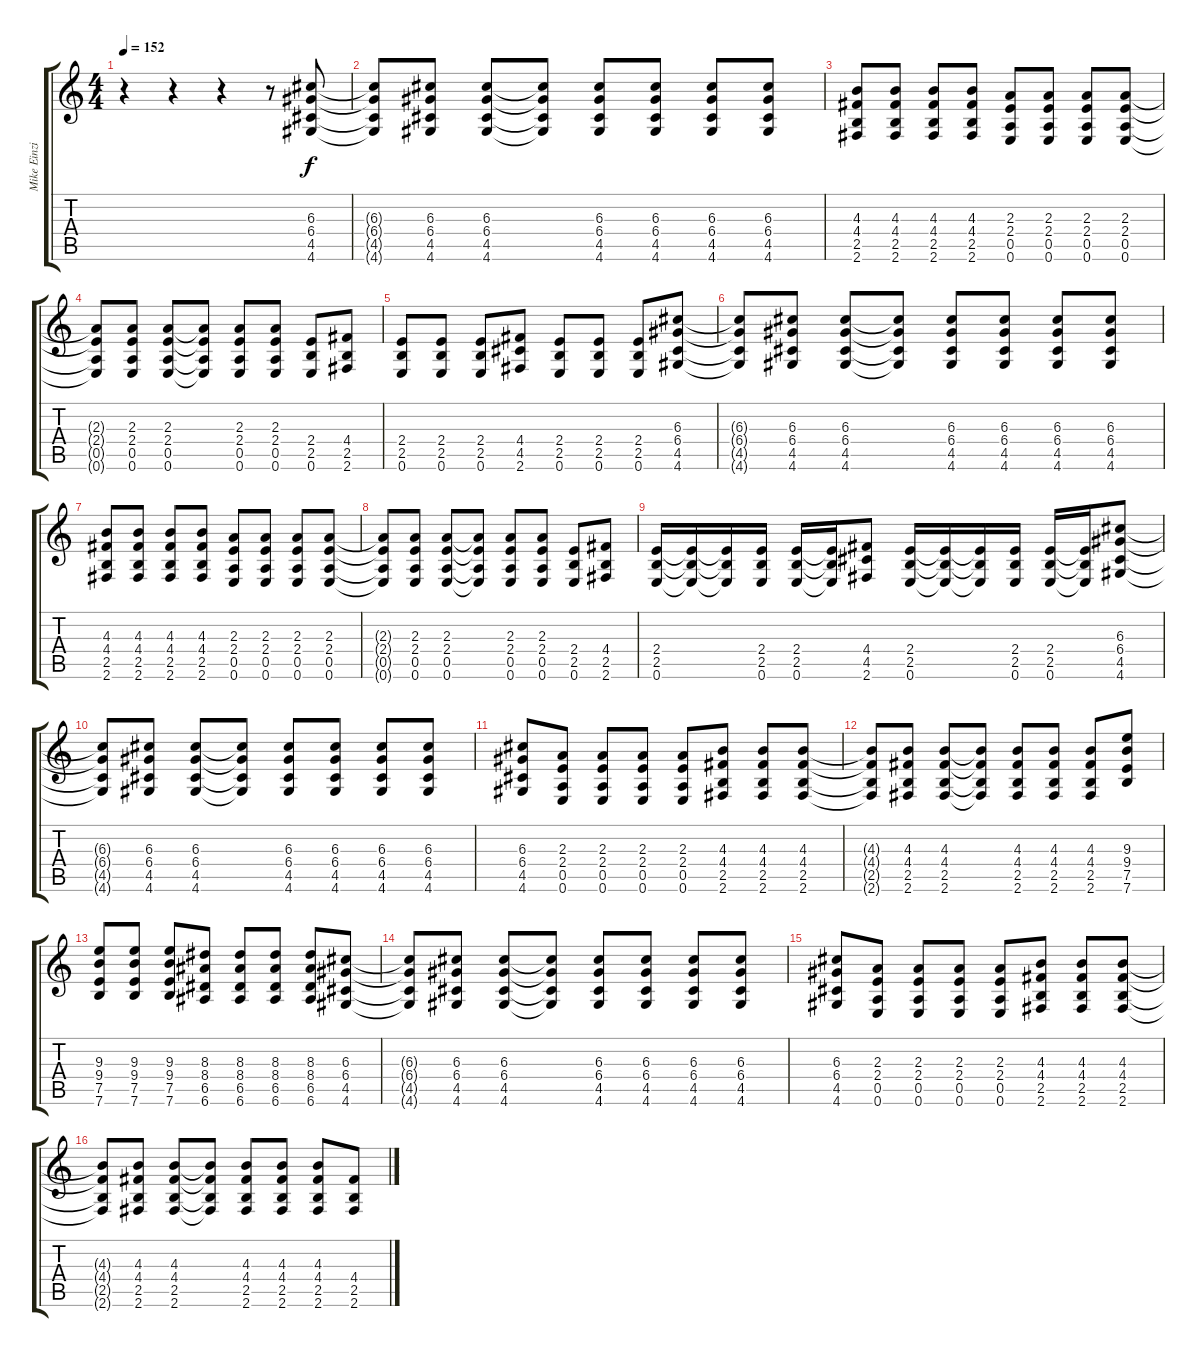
\track ("Mike Einziger" "Mike Einzi") {instrument distortionguitar}
\staff {score tabs}
\tuning (E4 B3 G3 D3 A2 E2) {hide}
\ts (4 4)
\tempo 152
\clef g2
\ks c
r.4{dy f} r.4 r.4 r.8 (6.3 6.4 4.5 4.6).8{instrument distortionguitar} |
(6.3{t} 6.4{t} 4.5{t} 4.6{t}).8 (6.3 6.4 4.5 4.6).8 (6.3 6.4 4.5 4.6).8 (6.3{t} 6.4{t} 4.5{t} 4.6{t}).8 (6.3 6.4 4.5 4.6).8 (6.3 6.4 4.5 4.6).8 (6.3 6.4 4.5 4.6).8 (6.3 6.4 4.5 4.6).8 |
(4.3 4.4 2.5 2.6).8 (4.3 4.4 2.5 2.6).8 (4.3 4.4 2.5 2.6).8 (4.3 4.4 2.5 2.6).8 (2.3 2.4 0.5 0.6).8 (2.3 2.4 0.5 0.6).8 (2.3 2.4 0.5 0.6).8 (2.3 2.4 0.5 0.6).8 |
(2.3{t} 2.4{t} 0.5{t} 0.6{t}).8 (2.3 2.4 0.5 0.6).8 (2.3 2.4 0.5 0.6).8 (2.3{t} 2.4{t} 0.5{t} 0.6{t}).8 (2.3 2.4 0.5 0.6).8 (2.3 2.4 0.5 0.6).8 (2.4 2.5 0.6).8 (4.4 2.5 2.6).8 |
(2.4 2.5 0.6).8 (2.4 2.5 0.6).8 (2.4 2.5 0.6).8 (4.4 4.5 2.6).8 (2.4 2.5 0.6).8 (2.4 2.5 0.6).8 (2.4 2.5 0.6).8 (6.3 6.4 4.5 4.6).8 |
(6.3{t} 6.4{t} 4.5{t} 4.6{t}).8 (6.3 6.4 4.5 4.6).8 (6.3 6.4 4.5 4.6).8 (6.3{t} 6.4{t} 4.5{t} 4.6{t}).8 (6.3 6.4 4.5 4.6).8 (6.3 6.4 4.5 4.6).8 (6.3 6.4 4.5 4.6).8 (6.3 6.4 4.5 4.6).8 |
(4.3 4.4 2.5 2.6).8 (4.3 4.4 2.5 2.6).8 (4.3 4.4 2.5 2.6).8 (4.3 4.4 2.5 2.6).8 (2.3 2.4 0.5 0.6).8 (2.3 2.4 0.5 0.6).8 (2.3 2.4 0.5 0.6).8 (2.3 2.4 0.5 0.6).8 |
(2.3{t} 2.4{t} 0.5{t} 0.6{t}).8 (2.3 2.4 0.5 0.6).8 (2.3 2.4 0.5 0.6).8 (2.3{t} 2.4{t} 0.5{t} 0.6{t}).8 (2.3 2.4 0.5 0.6).8 (2.3 2.4 0.5 0.6).8 (2.4 2.5 0.6).8 (4.4 2.5 2.6).8 |
(2.4 2.5 0.6).16 (2.4{t} 2.5{t} 0.6{t}).16 (2.4{t} 2.5{t} 0.6{t}).16 (2.4 2.5 0.6).16 (2.4 2.5 0.6).16 (2.4{t} 2.5{t} 0.6{t}).16 (4.4 4.5 2.6).8 (2.4 2.5 0.6).16 (2.4{t} 2.5{t} 0.6{t}).16 (2.4{t} 2.5{t} 0.6{t}).16 (2.4 2.5 0.6).16 (2.4 2.5 0.6).16 (2.4{t} 2.5{t} 0.6{t}).16 (6.3 6.4 4.5 4.6).8 |
(6.3{t} 6.4{t} 4.5{t} 4.6{t}).8 (6.3 6.4 4.5 4.6).8 (6.3 6.4 4.5 4.6).8 (6.3{t} 6.4{t} 4.5{t} 4.6{t}).8 (6.3 6.4 4.5 4.6).8 (6.3 6.4 4.5 4.6).8 (6.3 6.4 4.5 4.6).8 (6.3 6.4 4.5 4.6).8 |
(6.3 6.4 4.5 4.6).8 (2.3 2.4 0.5 0.6).8 (2.3 2.4 0.5 0.6).8 (2.3 2.4 0.5 0.6).8 (2.3 2.4 0.5 0.6).8 (4.3 4.4 2.5 2.6).8 (4.3 4.4 2.5 2.6).8 (4.3 4.4 2.5 2.6).8 |
(4.3{t} 4.4{t} 2.5{t} 2.6{t}).8 (4.3 4.4 2.5 2.6).8 (4.3 4.4 2.5 2.6).8 (4.3{t} 4.4{t} 2.5{t} 2.6{t}).8 (4.3 4.4 2.5 2.6).8 (4.3 4.4 2.5 2.6).8 (4.3 4.4 2.5 2.6).8 (9.3 9.4 7.5 7.6).8 |
(9.3 9.4 7.5 7.6).8 (9.3 9.4 7.5 7.6).8 (9.3 9.4 7.5 7.6).8 (8.3 8.4 6.5 6.6).8 (8.3 8.4 6.5 6.6).8 (8.3 8.4 6.5 6.6).8 (8.3 8.4 6.5 6.6).8 (6.3 6.4 4.5 4.6).8 |
(6.3{t} 6.4{t} 4.5{t} 4.6{t}).8 (6.3 6.4 4.5 4.6).8 (6.3 6.4 4.5 4.6).8 (6.3{t} 6.4{t} 4.5{t} 4.6{t}).8 (6.3 6.4 4.5 4.6).8 (6.3 6.4 4.5 4.6).8 (6.3 6.4 4.5 4.6).8 (6.3 6.4 4.5 4.6).8 |
(6.3 6.4 4.5 4.6).8 (2.3 2.4 0.5 0.6).8 (2.3 2.4 0.5 0.6).8 (2.3 2.4 0.5 0.6).8 (2.3 2.4 0.5 0.6).8 (4.3 4.4 2.5 2.6).8 (4.3 4.4 2.5 2.6).8 (4.3 4.4 2.5 2.6).8 |
(4.3{t} 4.4{t} 2.5{t} 2.6{t}).8 (4.3 4.4 2.5 2.6).8 (4.3 4.4 2.5 2.6).8 (4.3{t} 4.4{t} 2.5{t} 2.6{t}).8 (4.3 4.4 2.5 2.6).8 (4.3 4.4 2.5 2.6).8 (4.3 4.4 2.5 2.6).8 (4.4 2.5 2.6).8
